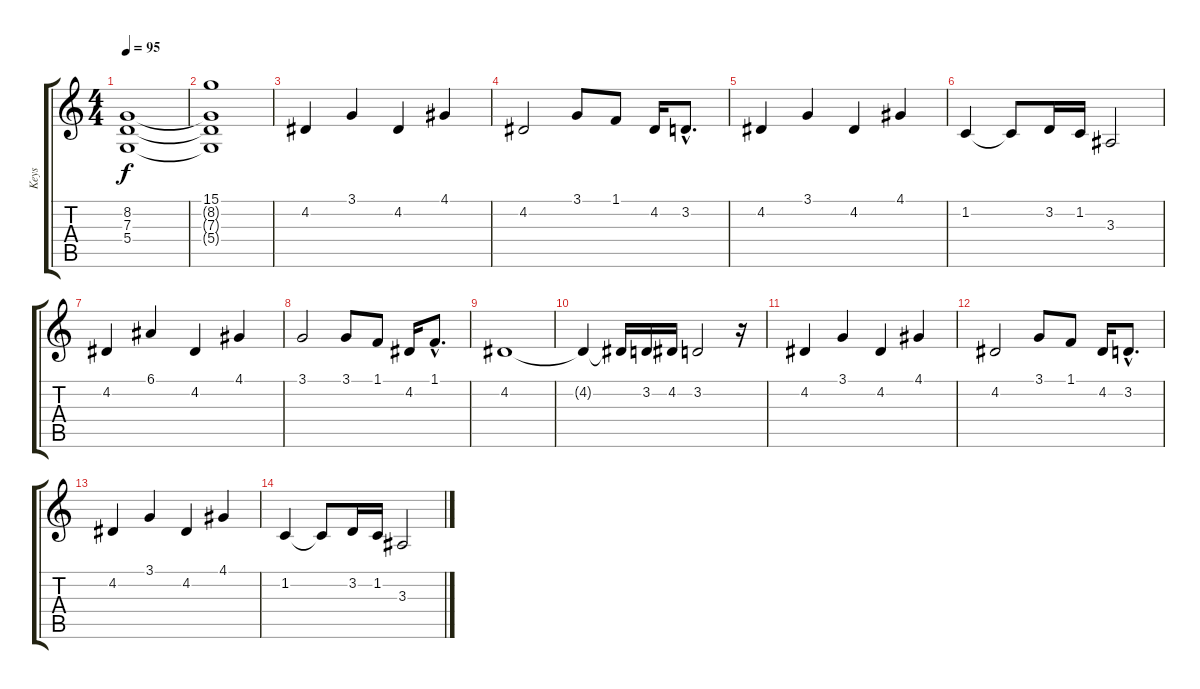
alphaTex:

\track ("Keys" "Keys") {instrument lead8bassandlead}
\staff {score tabs}
\tuning (E4 B3 G3 D3 A2 E2) {hide}
\ts (4 4)
\tempo 95
\clef g2
\ks c
(8.2 7.3{t} 5.4{t}).1{dy f} |
(15.1 8.2{t} 7.3{t} 5.4{t}).1 |
4.2.4{volume 13 instrument recorder} 3.1.4 4.2.4 4.1.4 |
4.2.2 3.1.8 1.1.8 4.2.16 3.2{hac}.8{d} |
4.2.4{volume 13 instrument recorder} 3.1.4 4.2.4 4.1.4 |
1.2.4 1.2{t}.8 3.2.16 1.2.16 3.3.2 |
4.2.4 6.1.4 4.2.4 4.1.4 |
3.1.2 3.1.8 1.1.8 4.2.16 1.1{hac}.8{d} |
4.2.1 |
4.2{t}.4 4.2{t}.16 3.2.16 4.2.16 3.2.2 r.16 |
4.2.4{volume 13 instrument recorder} 3.1.4 4.2.4 4.1.4 |
4.2.2 3.1.8 1.1.8 4.2.16 3.2{hac}.8{d} |
4.2.4{volume 13 instrument recorder} 3.1.4 4.2.4 4.1.4 |
1.2.4 1.2{t}.8 3.2.16 1.2.16 3.3.2
